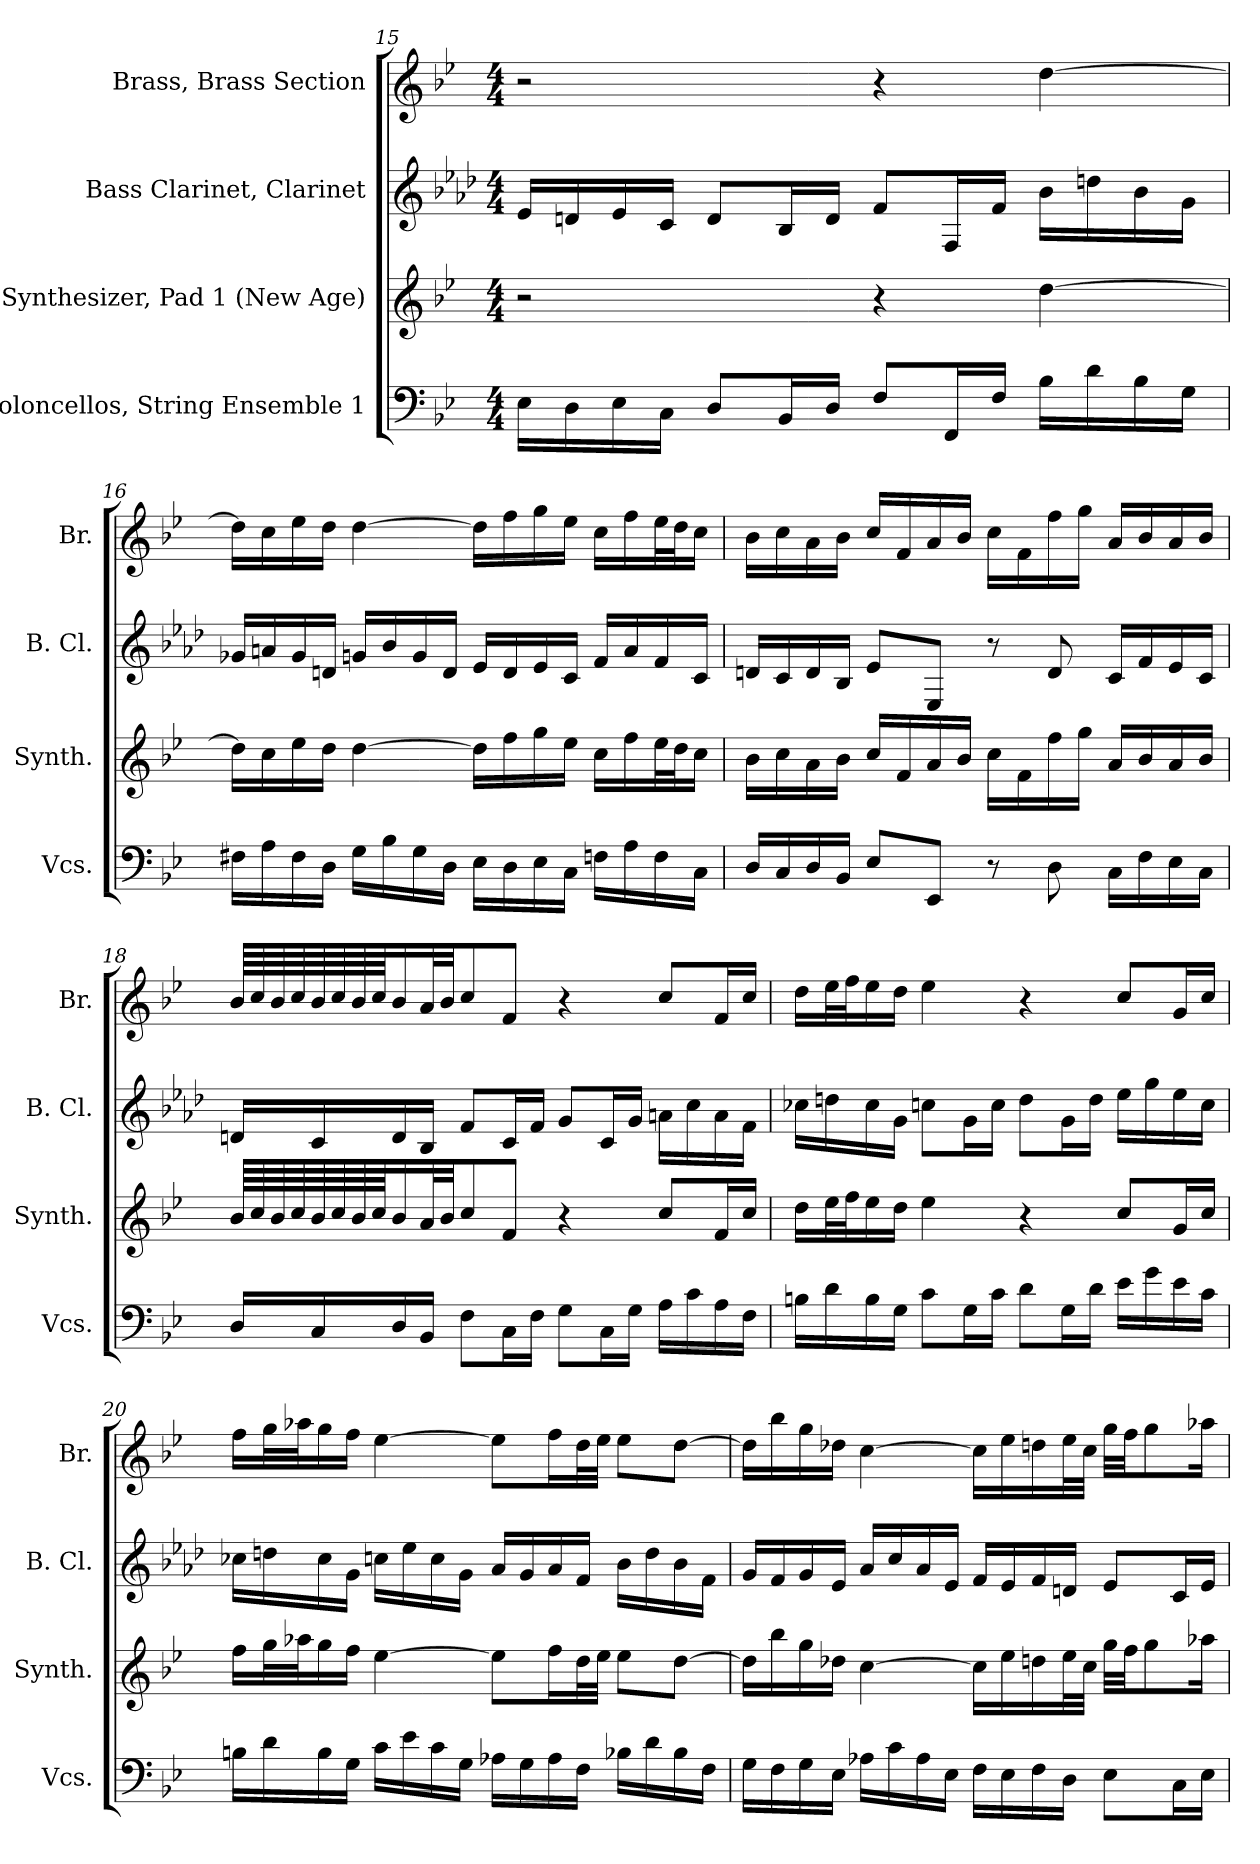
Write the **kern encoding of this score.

**kern	**kern	**kern	**kern
*part4	*part3	*part2	*part1
*staff4	*staff3	*staff2	*staff1
*I"Violoncellos, String Ensemble 1	*I"Pad Synthesizer, Pad 1 (New Age)	*I"Bass Clarinet, Clarinet	*I"Brass, Brass Section
*I'Vcs.	*I'Synth.	*I'B. Cl.	*I'Br.
!!LO:LB:g=z
*clefF4	*clefG2	*clefG2	*clefG2
*	*	*ITrd8c14	*
*k[b-e-]	*k[b-e-]	*k[b-e-a-d-]	*k[b-e-]
*M4/4	*M4/4	*M4/4	*M4/4
=15	=15	=15	=15
16E-\LL	2r	16E-/LL	2r
16D\	.	16Dn/	.
16E-\	.	16E-/	.
16C\JJ	.	16C/JJ	.
8D/L	.	8D/L	.
16BB-/L	.	16BB-/L	.
16D/JJ	.	16D/JJ	.
8F/L	4r	8F/L	4r
16FF/L	.	16FF/L	.
16F/JJ	.	16F/JJ	.
16B-\LL	[4dd\	16B-\LL	[4dd\
16d\	.	16dn\	.
16B-\	.	16B-\	.
16G\JJ	.	16G\JJ	.
=16	=16	=16	=16
16F#X\LL	16dd\LL]	16G-X/LL	16dd\LL]
16A\	16cc\	16An/	16cc\
16F#\	16ee-\	16G-/	16ee-\
16D\JJ	16dd\JJ	16Dn/JJ	16dd\JJ
16G\LL	[4dd\	16Gn/LL	[4dd\
16B-\	.	16B-/	.
16G\	.	16G/	.
16D\JJ	.	16D/JJ	.
16E-\LL	16dd\LL]	16E-/LL	16dd\LL]
16D\	16ff\	16D/	16ff\
16E-\	16gg\	16E-/	16gg\
16C\JJ	16ee-\JJ	16C/JJ	16ee-\JJ
16Fn\LL	16cc\LL	16F/LL	16cc\LL
16A\	16ff\	16A/	16ff\
16F\	32ee-\L	16F/	32ee-\L
.	32dd\J	.	32dd\J
16C\JJ	16cc\JJ	16C/JJ	16cc\JJ
!!LO:LB:g=z
=17	=17	=17	=17
16D/LL	16b-\LL	16Dn/LL	16b-\LL
16C/	16cc\	16C/	16cc\
16D/	16a\	16D/	16a\
16BB-/JJ	16b-\JJ	16BB-/JJ	16b-\JJ
8E-/L	16cc/LL	8E-/L	16cc/LL
.	16f/	.	16f/
8EE-/J	16a/	8EE-/J	16a/
.	16b-/JJ	.	16b-/JJ
8r	16cc\LL	8r	16cc\LL
.	16f\	.	16f\
8D\	16ff\	8D/	16ff\
.	16gg\JJ	.	16gg\JJ
16C\LL	16a/LL	16C/LL	16a/LL
16F\	16b-/	16F/	16b-/
16E-\	16a/	16E-/	16a/
16C\JJ	16b-/JJ	16C/JJ	16b-/JJ
=18	=18	=18	=18
16D/LL	64b-/LLLL	16Dn/LL	64b-/LLLL
.	64cc/	.	64cc/
.	64b-/	.	64b-/
.	64cc/	.	64cc/
16C/	64b-/	16C/	64b-/
.	64cc/	.	64cc/
.	64b-/	.	64b-/
.	64cc/JJ	.	64cc/JJ
16D/	16b-/	16D/	16b-/
16BB-/JJ	32a/L	16BB-/JJ	32a/L
.	32b-/JJ	.	32b-/JJ
8F\L	8cc/	8F/L	8cc/
16C\L	8f/J	16C/L	8f/J
16F\JJ	.	16F/JJ	.
8G\L	4r	8G/L	4r
16C\L	.	16C/L	.
16G\JJ	.	16G/JJ	.
16A\LL	8cc/L	16An\LL	8cc/L
16c\	.	16c\	.
16A\	16f/L	16A\	16f/L
16F\JJ	16cc/JJ	16F\JJ	16cc/JJ
!!LO:PB:g=z
=19	=19	=19	=19
16Bn\LL	16dd\LL	16c-X\LL	16dd\LL
16d\	32ee-\L	16dn\	32ee-\L
.	32ff\J	.	32ff\J
16B\	16ee-\	16c-\	16ee-\
16G\JJ	16dd\JJ	16G\JJ	16dd\JJ
8c\L	4ee-\	8cn\L	4ee-\
16G\L	.	16G\L	.
16c\JJ	.	16c\JJ	.
8d\L	4r	8d\L	4r
16G\L	.	16G\L	.
16d\JJ	.	16d\JJ	.
16e-\LL	8cc/L	16e-\LL	8cc/L
16g\	.	16g\	.
16e-\	16g/L	16e-\	16g/L
16c\JJ	16cc/JJ	16c\JJ	16cc/JJ
=20	=20	=20	=20
16Bn\LL	16ff\LL	16c-X\LL	16ff\LL
16d\	32gg\L	16dn\	32gg\L
.	32aa-X\J	.	32aa-X\J
16B\	16gg\	16c-\	16gg\
16G\JJ	16ff\JJ	16G\JJ	16ff\JJ
16c\LL	[4ee-\	16cn\LL	[4ee-\
16e-\	.	16e-\	.
16c\	.	16c\	.
16G\JJ	.	16G\JJ	.
16A-X\LL	8ee-\L]	16A-/LL	8ee-\L]
16G\	.	16G/	.
16A-\	16ff\L	16A-/	16ff\L
16F\JJ	32dd\L	16F/JJ	32dd\L
.	32ee-\JJJ	.	32ee-\JJJ
16B-X\LL	8ee-\L	16B-\LL	8ee-\L
16d\	.	16d\	.
16B-\	[8dd\J	16B-\	[8dd\J
16F\JJ	.	16F\JJ	.
!!LO:LB:g=z
=21	=21	=21	=21
16G\LL	16dd\LL]	16G/LL	16dd\LL]
16F\	16bb-\	16F/	16bb-\
16G\	16gg\	16G/	16gg\
16E-\JJ	16dd-X\JJ	16E-/JJ	16dd-X\JJ
16A-X\LL	[4cc\	16A-/LL	[4cc\
16c\	.	16c/	.
16A-\	.	16A-/	.
16E-\JJ	.	16E-/JJ	.
16F\LL	16cc\LL]	16F/LL	16cc\LL]
16E-\	16ee-\	16E-/	16ee-\
16F\	16ddn\	16F/	16ddn\
16D\JJ	32ee-\L	16Dn/JJ	32ee-\L
.	32cc\JJJ	.	32cc\JJJ
8E-\L	32gg\LLL	8E-/L	32gg\LLL
.	32ff\JJ	.	32ff\JJ
.	8gg\	.	8gg\
16C\L	.	16C/L	.
16E-\JJ	16aa-X\Jk	16E-/JJ	16aa-X\Jk
=	=	=	=
*-	*-	*-	*-
